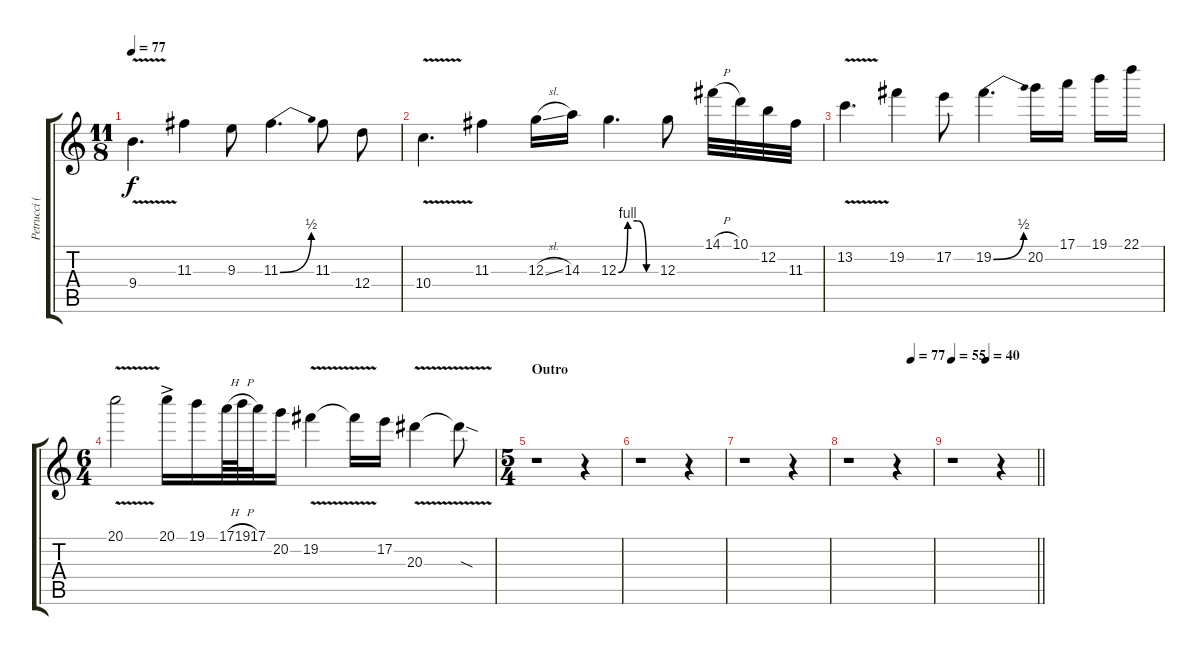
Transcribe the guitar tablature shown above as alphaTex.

\track ("Petrucci (Distortion Guitar1)" "Petrucci (") {instrument distortionguitar}
\staff {score tabs}
\tuning (E4 B3 G3 D3 A2 E2) {hide}
\ts (11 8)
\tempo 77
\clef g2
\ks c
9.4{v}.4{d dy f} 11.3.4 9.3.8 11.3{be (bend 0 0 60 2)}.4{d} 11.3.8 12.4.8 |
10.4{v}.4{d} 11.3.4 12.3{sl}.16 14.3.16 12.3{be (custom 0 0 15 4 30 4 45 0 60 0)}.4{d} 12.3.8 14.1{h}.32 10.1.32 12.2.32 11.3.32 |
13.2{v}.4{d} 19.2.4 17.2.8 19.2{be (bend 0 0 60 2)}.4{d} 20.2.16 17.1.16 19.1.16 22.1.16 |
\ts (6 4)
20.1{v}.2 20.1{ac}.16 19.1.16 17.1{h}.64 19.1{h}.64 17.1.32 20.2.16 19.2{v}.4 19.2{v t}.16 17.2.16 20.3{v}.4 20.3{v sod t}.8 |
\ts (5 4)
\section ("" "Outro")
r.1 r.4 |
r.1 r.4 |
r.1 r.4 |
\tempo (77 0.75)
r.1 r.4 |
\tempo 55
\tempo (40 0.4)
\barLineRight lightlight
r.1 r.4
